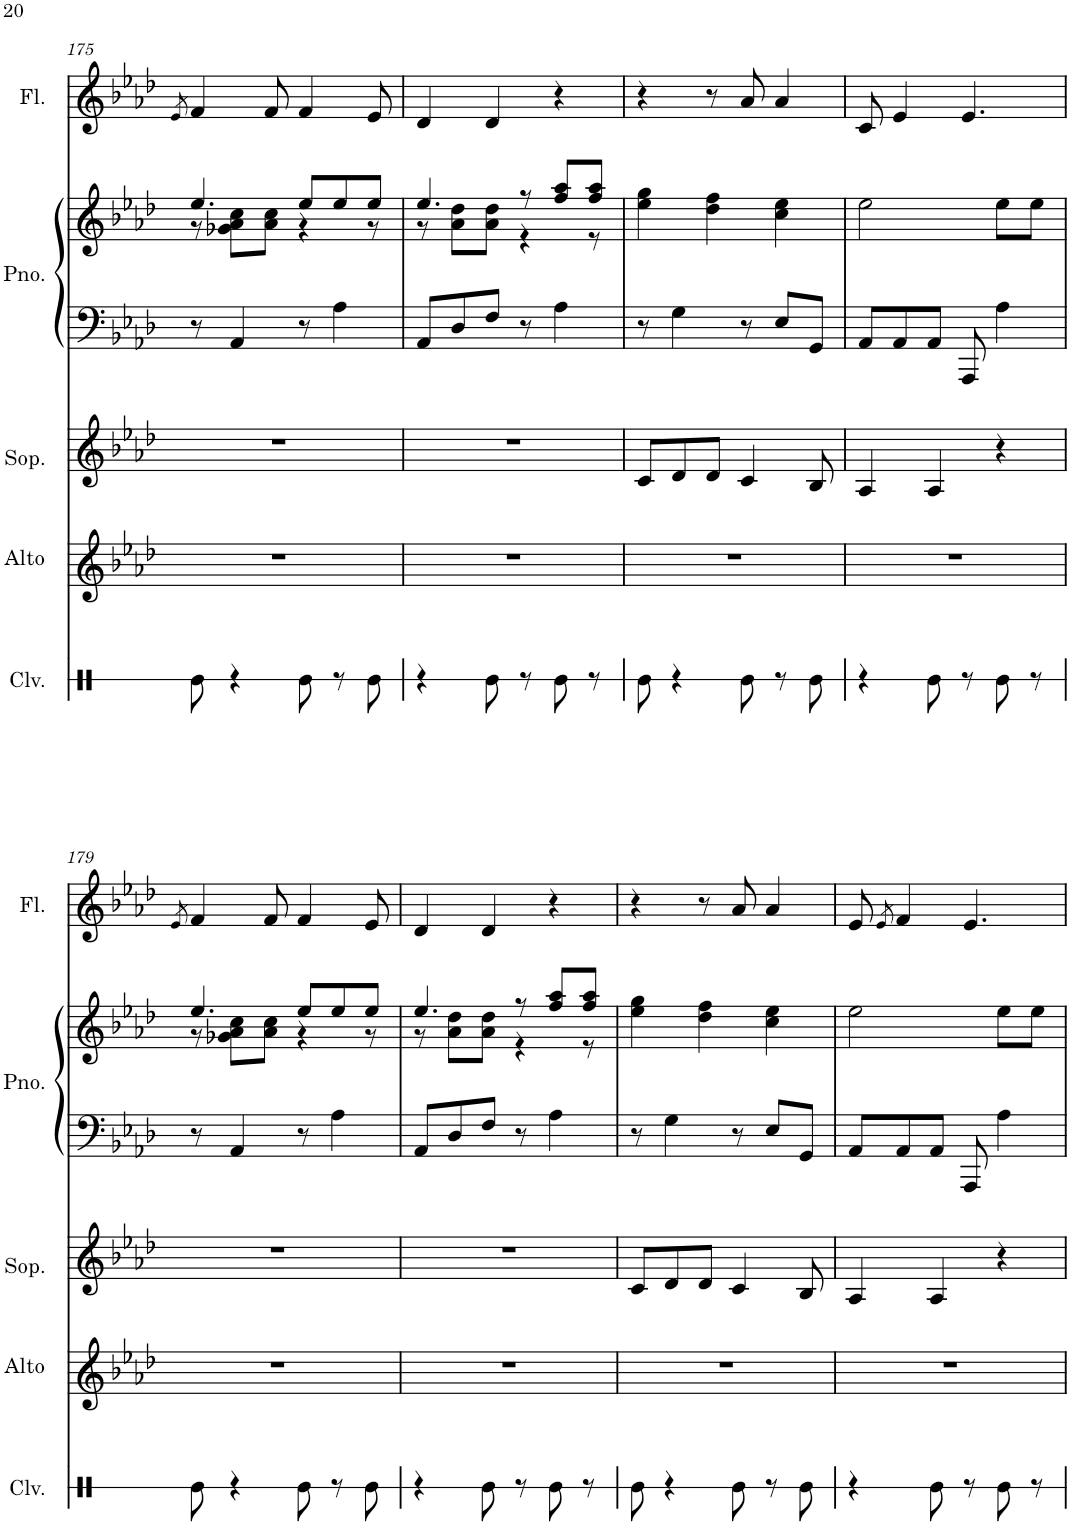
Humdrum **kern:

**kern	**kern	**kern	**kern	**kern	**kern
*part4	*part3	*part3	*part2	*part2	*part1
*staff6	*staff5	*staff4	*staff3	*staff2	*staff1
*I"Claves	*I"Soprano    Alto	*	*I"Piano	*	*I"Flute
*I'Clv.	*I'Sop.    Alto	*	*I'Pno.	*	*I'Fl.
!!LO:PB:g=z
*clefX	*clefG2	*clefG2	*clefF4	*clefG2	*clefG2
*k[]	*k[b-e-a-d-]	*k[b-e-a-d-]	*k[b-e-a-d-]	*k[b-e-a-d-]	*k[b-e-a-d-]
*M6/8	*M6/8	*M6/8	*M6/8	*M6/8	*M6/8
=175	=175	=175	=175	=175	=175
.	.	.	.	.	8qe-/
*	*	*	*	*^	*
8Re\	2.r	2.r	8r	4.ee-/	8r	4f/
4r	.	.	4AA-/	.	8g-X\ 8a-\ 8cc\L	.
.	.	.	.	.	8a-\ 8cc\J	8f/
8Re\	.	.	8r	8ee-/L	4r	4f/
8r	.	.	4A-\	8ee-/	.	.
8Re\	.	.	.	8ee-/J	8r	8e-/
=176	=176	=176	=176	=176	=176	=176
4r	2.r	2.r	8AA-/L	4.ee-/	8r	4d-/
.	.	.	8D-/	.	8a-\ 8dd-\L	.
8Re\	.	.	8F/J	.	8a-\ 8dd-\J	4d-/
8r	.	.	8r	8r	4r	.
8Re\	.	.	4A-\	8ff/ 8aa-/L	.	4r
8r	.	.	.	8ff/ 8aa-/J	8r	.
*	*	*	*	*v	*v	*
=177	=177	=177	=177	=177	=177
8Re\	2.r	8c/L	8r	4ee-\ 4gg\	4r
4r	.	8d-/	4G\	.	.
.	.	8d-/J	.	4dd-\ 4ff\	8r
8Re\	.	4c/	8r	.	8a-/
8r	.	.	8E-/L	4cc\ 4ee-\	4a-/
8Re\	.	8B-/	8GG/J	.	.
=178	=178	=178	=178	=178	=178
4r	2.r	4A-/	8AA-/L	2ee-\	8c/
.	.	.	8AA-/	.	4e-/
8Re\	.	4A-/	8AA-/J	.	.
8r	.	.	8AAA-/	.	4.e-/
8Re\	.	4r	4A-\	8ee-\L	.
8r	.	.	.	8ee-\J	.
!!LO:LB:g=z
=179	=179	=179	=179	=179	=179
.	.	.	.	.	8qe-/
*	*	*	*	*^	*
8Re\	2.r	2.r	8r	4.ee-/	8r	4f/
4r	.	.	4AA-/	.	8g-X\ 8a-\ 8cc\L	.
.	.	.	.	.	8a-\ 8cc\J	8f/
8Re\	.	.	8r	8ee-/L	4r	4f/
8r	.	.	4A-\	8ee-/	.	.
8Re\	.	.	.	8ee-/J	8r	8e-/
=180	=180	=180	=180	=180	=180	=180
4r	2.r	2.r	8AA-/L	4.ee-/	8r	4d-/
.	.	.	8D-/	.	8a-\ 8dd-\L	.
8Re\	.	.	8F/J	.	8a-\ 8dd-\J	4d-/
8r	.	.	8r	8r	4r	.
8Re\	.	.	4A-\	8ff/ 8aa-/L	.	4r
8r	.	.	.	8ff/ 8aa-/J	8r	.
*	*	*	*	*v	*v	*
=181	=181	=181	=181	=181	=181
8Re\	2.r	8c/L	8r	4ee-\ 4gg\	4r
4r	.	8d-/	4G\	.	.
.	.	8d-/J	.	4dd-\ 4ff\	8r
8Re\	.	4c/	8r	.	8a-/
8r	.	.	8E-/L	4cc\ 4ee-\	4a-/
8Re\	.	8B-/	8GG/J	.	.
=182	=182	=182	=182	=182	=182
4r	2.r	4A-/	8AA-/L	2ee-\	8e-/
.	.	.	.	.	8qe-/
.	.	.	8AA-/	.	4f/
8Re\	.	4A-/	8AA-/J	.	.
8r	.	.	8AAA-/	.	4.e-/
8Re\	.	4r	4A-\	8ee-\L	.
8r	.	.	.	8ee-\J	.
=	=	=	=	=	=
*-	*-	*-	*-	*-	*-
